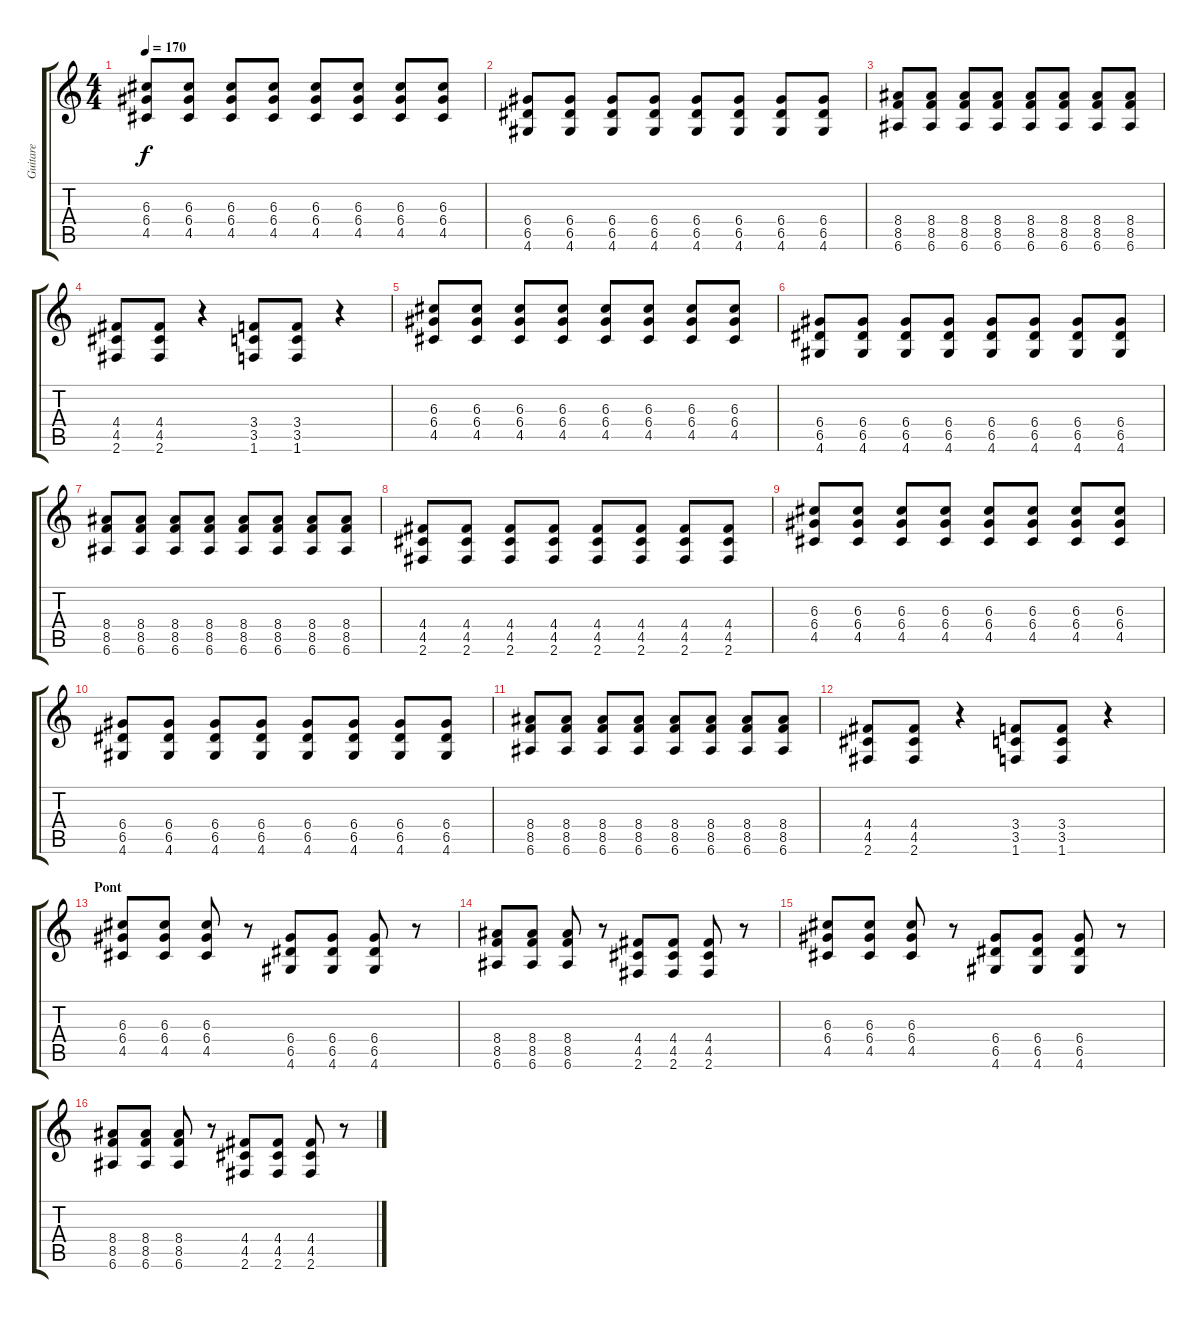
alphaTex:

\track ("Guitare" "Guitare") {instrument overdrivenguitar}
\staff {score tabs}
\tuning (E4 B3 G3 D3 A2 E2) {hide}
\ts (4 4)
\tempo 170
\clef g2
\ks c
(6.3 6.4 4.5).8{dy f} (6.3 6.4 4.5).8 (6.3 6.4 4.5).8 (6.3 6.4 4.5).8 (6.3 6.4 4.5).8 (6.3 6.4 4.5).8 (6.3 6.4 4.5).8 (6.3 6.4 4.5).8 |
(6.4 6.5 4.6).8 (6.4 6.5 4.6).8 (6.4 6.5 4.6).8 (6.4 6.5 4.6).8 (6.4 6.5 4.6).8 (6.4 6.5 4.6).8 (6.4 6.5 4.6).8 (6.4 6.5 4.6).8 |
(8.4 8.5 6.6).8 (8.4 8.5 6.6).8 (8.4 8.5 6.6).8 (8.4 8.5 6.6).8 (8.4 8.5 6.6).8 (8.4 8.5 6.6).8 (8.4 8.5 6.6).8 (8.4 8.5 6.6).8 |
(4.4 4.5 2.6).8 (4.4 4.5 2.6).8 r.4 (3.4 3.5 1.6).8 (3.4 3.5 1.6).8 r.4 |
(6.3 6.4 4.5).8 (6.3 6.4 4.5).8 (6.3 6.4 4.5).8 (6.3 6.4 4.5).8 (6.3 6.4 4.5).8 (6.3 6.4 4.5).8 (6.3 6.4 4.5).8 (6.3 6.4 4.5).8 |
(6.4 6.5 4.6).8 (6.4 6.5 4.6).8 (6.4 6.5 4.6).8 (6.4 6.5 4.6).8 (6.4 6.5 4.6).8 (6.4 6.5 4.6).8 (6.4 6.5 4.6).8 (6.4 6.5 4.6).8 |
(8.4 8.5 6.6).8 (8.4 8.5 6.6).8 (8.4 8.5 6.6).8 (8.4 8.5 6.6).8 (8.4 8.5 6.6).8 (8.4 8.5 6.6).8 (8.4 8.5 6.6).8 (8.4 8.5 6.6).8 |
(4.4 4.5 2.6).8 (4.4 4.5 2.6).8 (4.4 4.5 2.6).8 (4.4 4.5 2.6).8 (4.4 4.5 2.6).8 (4.4 4.5 2.6).8 (4.4 4.5 2.6).8 (4.4 4.5 2.6).8 |
(6.3 6.4 4.5).8 (6.3 6.4 4.5).8 (6.3 6.4 4.5).8 (6.3 6.4 4.5).8 (6.3 6.4 4.5).8 (6.3 6.4 4.5).8 (6.3 6.4 4.5).8 (6.3 6.4 4.5).8 |
(6.4 6.5 4.6).8 (6.4 6.5 4.6).8 (6.4 6.5 4.6).8 (6.4 6.5 4.6).8 (6.4 6.5 4.6).8 (6.4 6.5 4.6).8 (6.4 6.5 4.6).8 (6.4 6.5 4.6).8 |
(8.4 8.5 6.6).8 (8.4 8.5 6.6).8 (8.4 8.5 6.6).8 (8.4 8.5 6.6).8 (8.4 8.5 6.6).8 (8.4 8.5 6.6).8 (8.4 8.5 6.6).8 (8.4 8.5 6.6).8 |
(4.4 4.5 2.6).8 (4.4 4.5 2.6).8 r.4 (3.4 3.5 1.6).8 (3.4 3.5 1.6).8 r.4 |
\section ("" "Pont")
(6.3 6.4 4.5).8{instrument overdrivenguitar} (6.3 6.4 4.5).8 (6.3 6.4 4.5).8 r.8 (6.4 6.5 4.6).8 (6.4 6.5 4.6).8 (6.4 6.5 4.6).8 r.8 |
(8.4 8.5 6.6).8 (8.4 8.5 6.6).8 (8.4 8.5 6.6).8 r.8 (4.4 4.5 2.6).8 (4.4 4.5 2.6).8 (4.4 4.5 2.6).8 r.8 |
(6.3 6.4 4.5).8 (6.3 6.4 4.5).8 (6.3 6.4 4.5).8 r.8 (6.4 6.5 4.6).8 (6.4 6.5 4.6).8 (6.4 6.5 4.6).8 r.8 |
(8.4 8.5 6.6).8 (8.4 8.5 6.6).8 (8.4 8.5 6.6).8 r.8 (4.4 4.5 2.6).8 (4.4 4.5 2.6).8 (4.4 4.5 2.6).8 r.8
